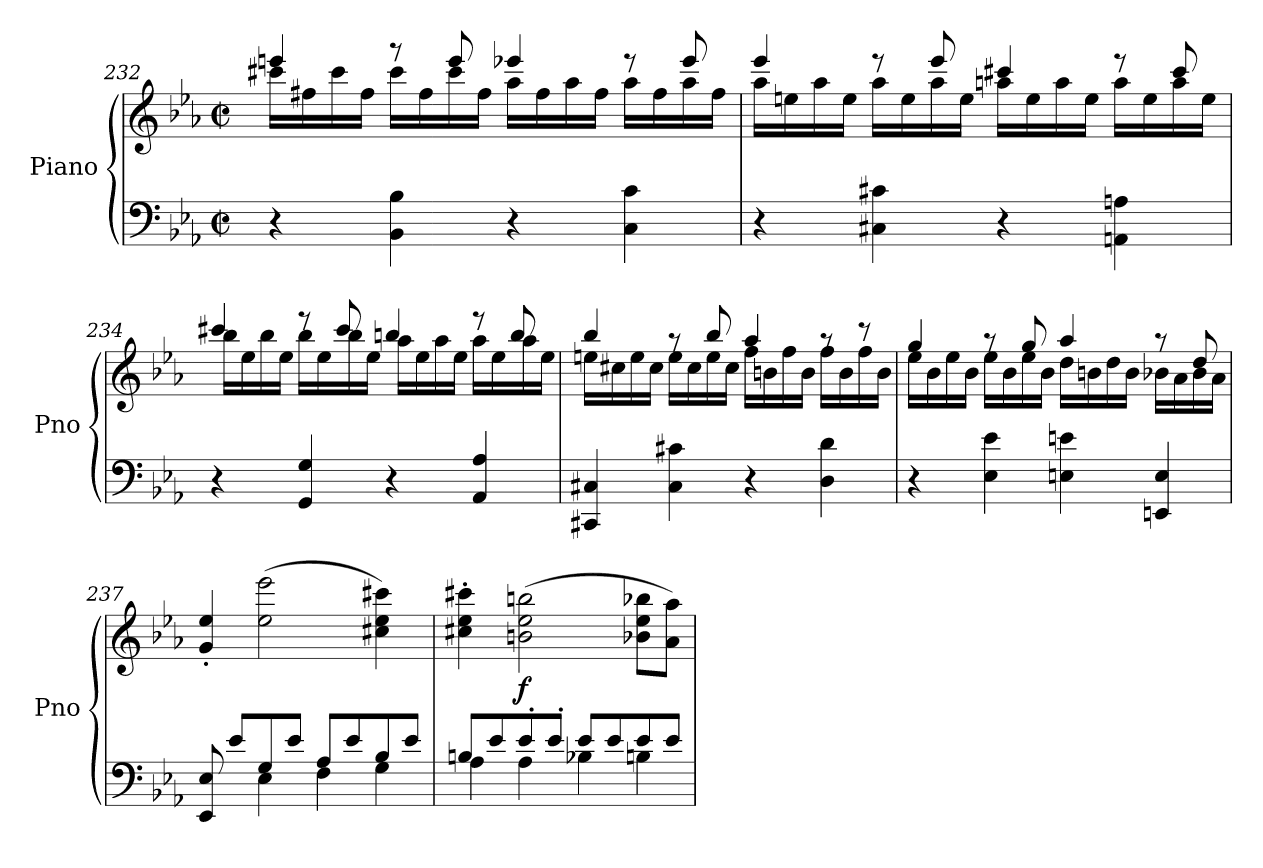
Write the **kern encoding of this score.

**kern	**kern	**dynam
*part1	*part1	*part1
*staff2	*staff1	*staff1/2
*I"Piano	*	*
*I'Pno	*	*
*clefF4	*clefG2	*
*k[b-e-a-]	*k[b-e-a-]	*
*M2/2	*M2/2	*
*met(c|)	*met(c|)	*
=232	=232	=232
*	*^	*
4r	4eeen/	16ccc#X\LL	.
.	.	16ff#X\	.
.	.	16ccc#\	.
.	.	16ff#\JJ	.
4BB-\ 4B-\	8rggg	16ccc#\LL	.
.	.	16ff#\	.
.	8eee/	16ccc#\	.
.	.	16ff#\JJ	.
4r	4eee-X/	16aa-\LL	.
.	.	16ff#\	.
.	.	16aa-\	.
.	.	16ff#\JJ	.
4C\ 4c\	8reee	16aa-\LL	.
.	.	16ff#\	.
.	8eee-/	16aa-\	.
.	.	16ff#\JJ	.
!!LO:LB:g=z	!!
=233	=233	=233	=233
4r	4eee-/	16aa-\LL	.
.	.	16een\	.
.	.	16aa-\	.
.	.	16ee\JJ	.
4C#X\ 4c#X\	8reee	16aa-\LL	.
.	.	16ee\	.
.	8eee-/	16aa-\	.
.	.	16ee\JJ	.
4r	4ccc#X/	16aan\LL	.
.	.	16ee\	.
.	.	16aa\	.
.	.	16ee\JJ	.
4AAn\ 4An\	8reee	16aa\LL	.
.	.	16ee\	.
.	8ccc#/	16aa\	.
.	.	16ee\JJ	.
=234	=234	=234	=234
4r	4ccc#X/	16bb-\LL	.
.	.	16ee-\	.
.	.	16bb-\	.
.	.	16ee-\JJ	.
4GG/ 4G/	8reee	16bb-\LL	.
.	.	16ee-\	.
.	8ccc#/	16bb-\	.
.	.	16ee-\JJ	.
4r	4bbn/	16aa-\LL	.
.	.	16ee-\	.
.	.	16aa-\	.
.	.	16ee-\JJ	.
4AA-/ 4A-/	8reee	16aa-\LL	.
.	.	16ee-\	.
.	8bb/	16aa-\	.
.	.	16ee-\JJ	.
!!LO:LB:g=z	!!
=235	=235	=235	=235
4CC#X/ 4C#X/	4bb-/	16een\LL	.
.	.	16cc#X\	.
.	.	16ee\	.
.	.	16cc#\JJ	.
4C#\ 4c#X\	8raa	16ee\LL	.
.	.	16cc#\	.
.	8bb-/	16ee\	.
.	.	16cc#\JJ	.
4r	4aa-/	16ff\LL	.
.	.	16bn\	.
.	.	16ff\	.
.	.	16b\JJ	.
4D\ 4d\	8raa	16ff\LL	.
.	.	16b\	.
.	8r	16ff\	.
.	.	16b\JJ	.
=236	=236	=236	=236
4r	4gg/	16ee-\LL	.
.	.	16b-\	.
.	.	16ee-\	.
.	.	16b-\JJ	.
4E-\ 4e-\	8raa	16ee-\LL	.
.	.	16b-\	.
.	8gg/	16ee-\	.
.	.	16b-\JJ	.
4En\ 4en\	4aa-/	16dd\LL	.
.	.	16bn\	.
.	.	16dd\	.
.	.	16b\JJ	.
4EEn/ 4E/	8r	16b-X\LL	.
.	.	16a-\	.
.	8dd/	16b-\	.
.	.	16a-\JJ	.
*	*v	*v	*
=237	=237	=237
*^	*	*
8EE-/ 8E-/	4ryy	4g/' 4ee-/'	.
8e-/L	.	.	.
8G/	4E-\	(>2ee-\ 2eee-\	.
8e-/J	.	.	.
8A-/L	4F\	.	.
8e-/	.	.	.
8B-/	4G\	4cc#X\ 4ee-\ 4ccc#X\)	.
8e-/J	.	.	.
!!LO:PB:g=z
=238	=238	=238	=238
8Bn/L	4A-\	4cc#X\' 4ee-\' 4ccc#X\'	.
8e-/	.	.	.
!	!	!	!LO:DY:b
8e-'/	4A-\	(>2bn\ 2ee-\ 2bbn\	f
8e-'/J	.	.	.
8e-/L	4B-X\	.	.
8e-/	.	.	.
8e-/	4Bn\	8b-X\ 8ee-\ 8bb-X\L	.
8e-/J	.	8a-\ 8aa-\J)	.
*v	*v	*	*
=	=	=
*-	*-	*-
